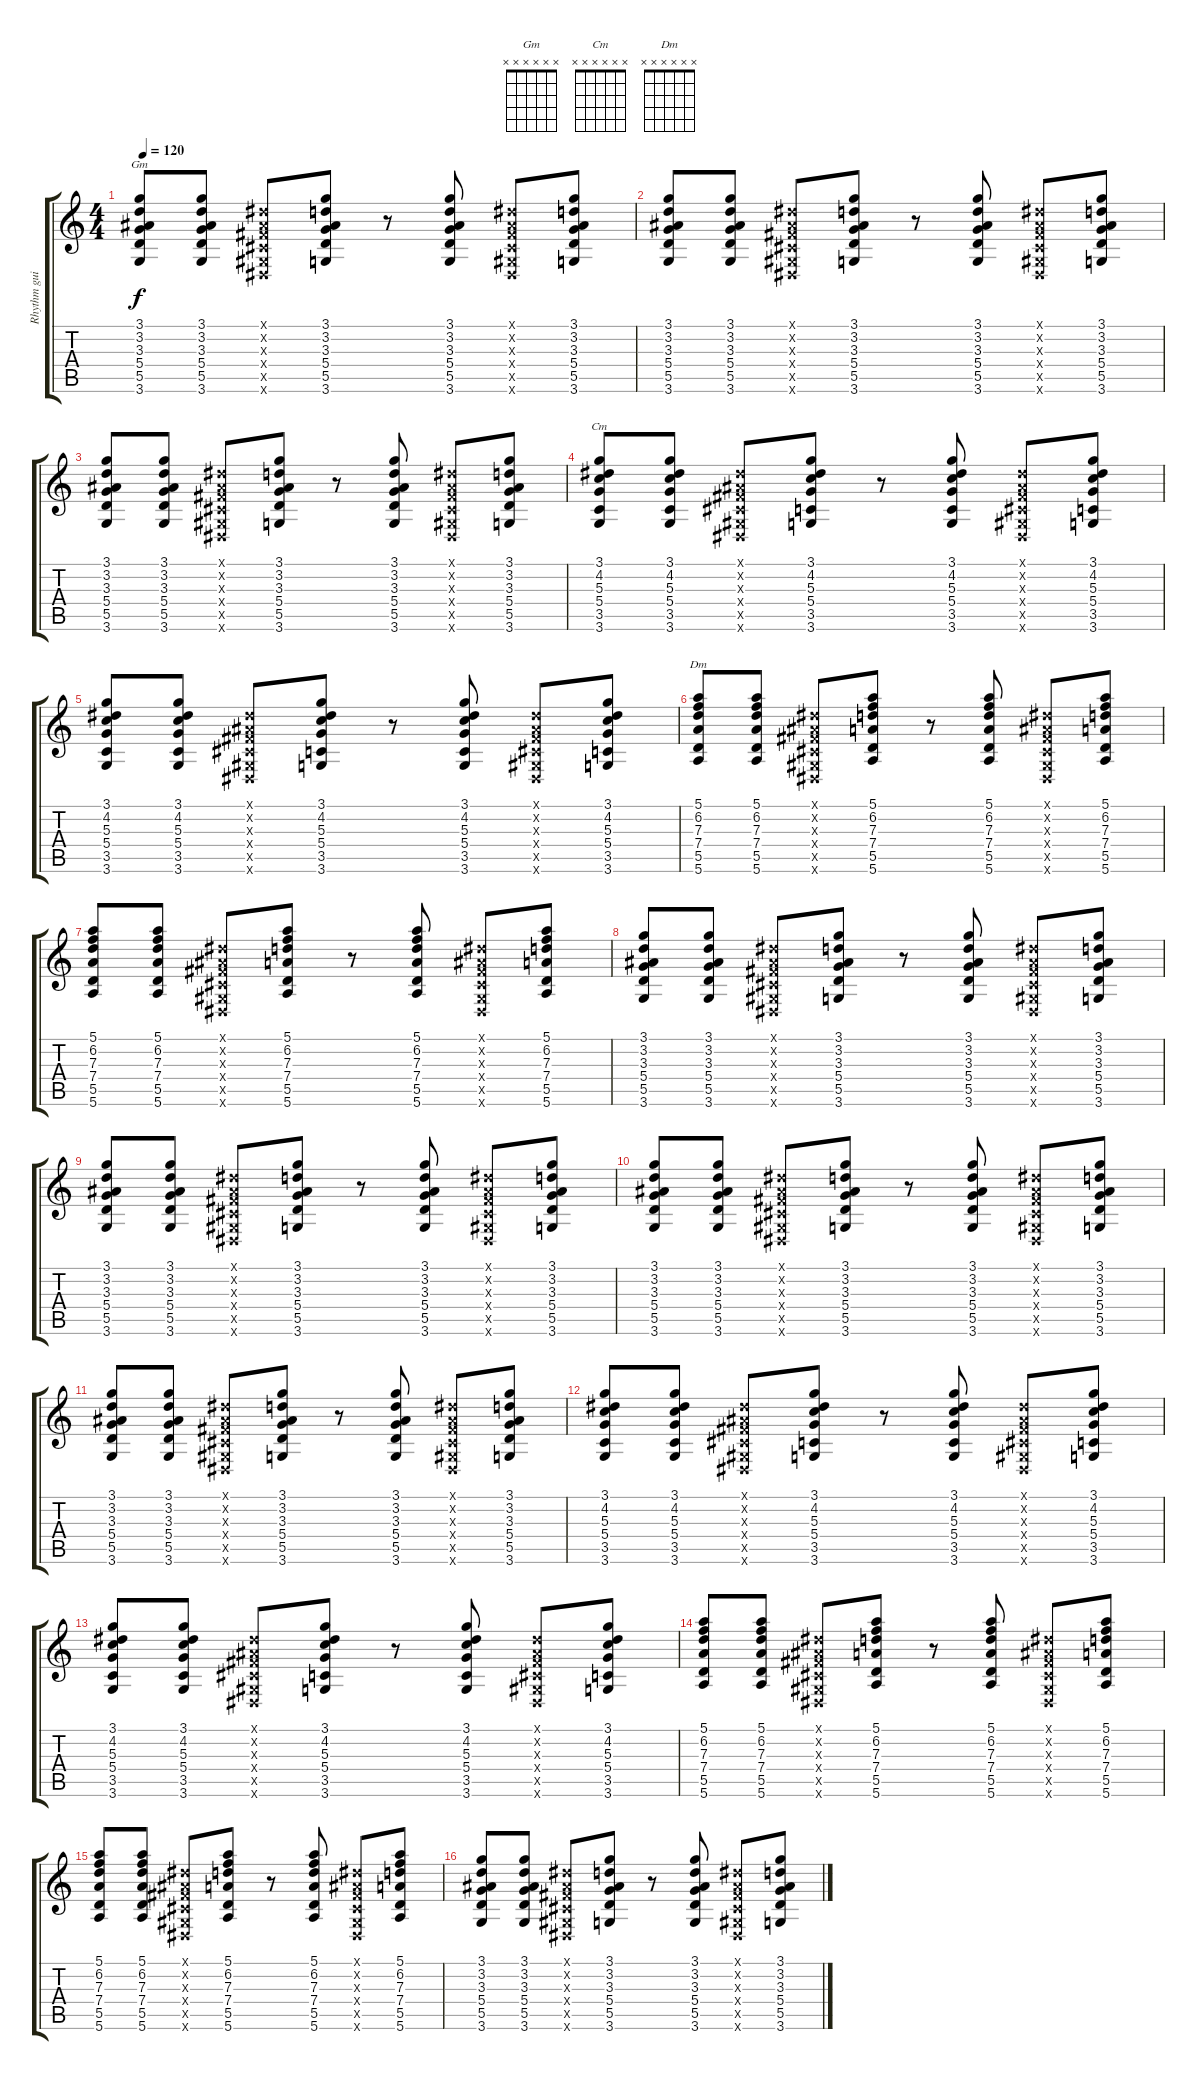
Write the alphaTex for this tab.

\track ("Rhythm guitar" "Rhythm gui") {instrument acousticguitarsteel}
\staff {score tabs}
\tuning (E4 B3 G3 D3 A2 E2) {hide}
\chord ("Gm" x x x x x x) {firstfret 0}
\chord ("Cm" x x x x x x) {firstfret 0}
\chord ("Dm" x x x x x x) {firstfret 0}
\ts (4 4)
\tempo 120
\clef g2
\ks c
(3.1 3.2 3.3 5.4 5.5 3.6).8{ch "Gm" dy f} (3.1 3.2 3.3 5.4 5.5 3.6).8 (-1.1{x} -1.2{x} -1.3{x} -1.4{x} -1.5{x} -1.6{x}).8 (3.1 3.2 3.3 5.4 5.5 3.6).8 r.8 (3.1 3.2 3.3 5.4 5.5 3.6).8 (-1.1{x} -1.2{x} -1.3{x} -1.4{x} -1.5{x} -1.6{x}).8 (3.1 3.2 3.3 5.4 5.5 3.6).8 |
(3.1 3.2 3.3 5.4 5.5 3.6).8 (3.1 3.2 3.3 5.4 5.5 3.6).8 (-1.1{x} -1.2{x} -1.3{x} -1.4{x} -1.5{x} -1.6{x}).8 (3.1 3.2 3.3 5.4 5.5 3.6).8 r.8 (3.1 3.2 3.3 5.4 5.5 3.6).8 (-1.1{x} -1.2{x} -1.3{x} -1.4{x} -1.5{x} -1.6{x}).8 (3.1 3.2 3.3 5.4 5.5 3.6).8 |
(3.1 3.2 3.3 5.4 5.5 3.6).8 (3.1 3.2 3.3 5.4 5.5 3.6).8 (-1.1{x} -1.2{x} -1.3{x} -1.4{x} -1.5{x} -1.6{x}).8 (3.1 3.2 3.3 5.4 5.5 3.6).8 r.8 (3.1 3.2 3.3 5.4 5.5 3.6).8 (-1.1{x} -1.2{x} -1.3{x} -1.4{x} -1.5{x} -1.6{x}).8 (3.1 3.2 3.3 5.4 5.5 3.6).8 |
(3.1 4.2 5.3 5.4 3.5 3.6).8{ch "Cm"} (3.1 4.2 5.3 5.4 3.5 3.6).8 (-1.1{x} -1.2{x} -1.3{x} -1.4{x} -1.5{x} -1.6{x}).8 (3.1 4.2 5.3 5.4 3.5 3.6).8 r.8 (3.1 4.2 5.3 5.4 3.5 3.6).8 (-1.1{x} -1.2{x} -1.3{x} -1.4{x} -1.5{x} -1.6{x}).8 (3.1 4.2 5.3 5.4 3.5 3.6).8 |
(3.1 4.2 5.3 5.4 3.5 3.6).8 (3.1 4.2 5.3 5.4 3.5 3.6).8 (-1.1{x} -1.2{x} -1.3{x} -1.4{x} -1.5{x} -1.6{x}).8 (3.1 4.2 5.3 5.4 3.5 3.6).8 r.8 (3.1 4.2 5.3 5.4 3.5 3.6).8 (-1.1{x} -1.2{x} -1.3{x} -1.4{x} -1.5{x} -1.6{x}).8 (3.1 4.2 5.3 5.4 3.5 3.6).8 |
(5.1 6.2 7.3 7.4 5.5 5.6).8{ch "Dm"} (5.1 6.2 7.3 7.4 5.5 5.6).8 (-1.1{x} -1.2{x} -1.3{x} -1.4{x} -1.5{x} -1.6{x}).8 (5.1 6.2 7.3 7.4 5.5 5.6).8 r.8 (5.1 6.2 7.3 7.4 5.5 5.6).8 (-1.1{x} -1.2{x} -1.3{x} -1.4{x} -1.5{x} -1.6{x}).8 (5.1 6.2 7.3 7.4 5.5 5.6).8 |
(5.1 6.2 7.3 7.4 5.5 5.6).8 (5.1 6.2 7.3 7.4 5.5 5.6).8 (-1.1{x} -1.2{x} -1.3{x} -1.4{x} -1.5{x} -1.6{x}).8 (5.1 6.2 7.3 7.4 5.5 5.6).8 r.8 (5.1 6.2 7.3 7.4 5.5 5.6).8 (-1.1{x} -1.2{x} -1.3{x} -1.4{x} -1.5{x} -1.6{x}).8 (5.1 6.2 7.3 7.4 5.5 5.6).8 |
(3.1 3.2 3.3 5.4 5.5 3.6).8 (3.1 3.2 3.3 5.4 5.5 3.6).8 (-1.1{x} -1.2{x} -1.3{x} -1.4{x} -1.5{x} -1.6{x}).8 (3.1 3.2 3.3 5.4 5.5 3.6).8 r.8 (3.1 3.2 3.3 5.4 5.5 3.6).8 (-1.1{x} -1.2{x} -1.3{x} -1.4{x} -1.5{x} -1.6{x}).8 (3.1 3.2 3.3 5.4 5.5 3.6).8 |
(3.1 3.2 3.3 5.4 5.5 3.6).8 (3.1 3.2 3.3 5.4 5.5 3.6).8 (-1.1{x} -1.2{x} -1.3{x} -1.4{x} -1.5{x} -1.6{x}).8 (3.1 3.2 3.3 5.4 5.5 3.6).8 r.8 (3.1 3.2 3.3 5.4 5.5 3.6).8 (-1.1{x} -1.2{x} -1.3{x} -1.4{x} -1.5{x} -1.6{x}).8 (3.1 3.2 3.3 5.4 5.5 3.6).8 |
(3.1 3.2 3.3 5.4 5.5 3.6).8 (3.1 3.2 3.3 5.4 5.5 3.6).8 (-1.1{x} -1.2{x} -1.3{x} -1.4{x} -1.5{x} -1.6{x}).8 (3.1 3.2 3.3 5.4 5.5 3.6).8 r.8 (3.1 3.2 3.3 5.4 5.5 3.6).8 (-1.1{x} -1.2{x} -1.3{x} -1.4{x} -1.5{x} -1.6{x}).8 (3.1 3.2 3.3 5.4 5.5 3.6).8 |
(3.1 3.2 3.3 5.4 5.5 3.6).8 (3.1 3.2 3.3 5.4 5.5 3.6).8 (-1.1{x} -1.2{x} -1.3{x} -1.4{x} -1.5{x} -1.6{x}).8 (3.1 3.2 3.3 5.4 5.5 3.6).8 r.8 (3.1 3.2 3.3 5.4 5.5 3.6).8 (-1.1{x} -1.2{x} -1.3{x} -1.4{x} -1.5{x} -1.6{x}).8 (3.1 3.2 3.3 5.4 5.5 3.6).8 |
(3.1 4.2 5.3 5.4 3.5 3.6).8 (3.1 4.2 5.3 5.4 3.5 3.6).8 (-1.1{x} -1.2{x} -1.3{x} -1.4{x} -1.5{x} -1.6{x}).8 (3.1 4.2 5.3 5.4 3.5 3.6).8 r.8 (3.1 4.2 5.3 5.4 3.5 3.6).8 (-1.1{x} -1.2{x} -1.3{x} -1.4{x} -1.5{x} -1.6{x}).8 (3.1 4.2 5.3 5.4 3.5 3.6).8 |
(3.1 4.2 5.3 5.4 3.5 3.6).8 (3.1 4.2 5.3 5.4 3.5 3.6).8 (-1.1{x} -1.2{x} -1.3{x} -1.4{x} -1.5{x} -1.6{x}).8 (3.1 4.2 5.3 5.4 3.5 3.6).8 r.8 (3.1 4.2 5.3 5.4 3.5 3.6).8 (-1.1{x} -1.2{x} -1.3{x} -1.4{x} -1.5{x} -1.6{x}).8 (3.1 4.2 5.3 5.4 3.5 3.6).8 |
(5.1 6.2 7.3 7.4 5.5 5.6).8 (5.1 6.2 7.3 7.4 5.5 5.6).8 (-1.1{x} -1.2{x} -1.3{x} -1.4{x} -1.5{x} -1.6{x}).8 (5.1 6.2 7.3 7.4 5.5 5.6).8 r.8 (5.1 6.2 7.3 7.4 5.5 5.6).8 (-1.1{x} -1.2{x} -1.3{x} -1.4{x} -1.5{x} -1.6{x}).8 (5.1 6.2 7.3 7.4 5.5 5.6).8 |
(5.1 6.2 7.3 7.4 5.5 5.6).8 (5.1 6.2 7.3 7.4 5.5 5.6).8 (-1.1{x} -1.2{x} -1.3{x} -1.4{x} -1.5{x} -1.6{x}).8 (5.1 6.2 7.3 7.4 5.5 5.6).8 r.8 (5.1 6.2 7.3 7.4 5.5 5.6).8 (-1.1{x} -1.2{x} -1.3{x} -1.4{x} -1.5{x} -1.6{x}).8 (5.1 6.2 7.3 7.4 5.5 5.6).8 |
(3.1 3.2 3.3 5.4 5.5 3.6).8 (3.1 3.2 3.3 5.4 5.5 3.6).8 (-1.1{x} -1.2{x} -1.3{x} -1.4{x} -1.5{x} -1.6{x}).8 (3.1 3.2 3.3 5.4 5.5 3.6).8 r.8 (3.1 3.2 3.3 5.4 5.5 3.6).8 (-1.1{x} -1.2{x} -1.3{x} -1.4{x} -1.5{x} -1.6{x}).8 (3.1 3.2 3.3 5.4 5.5 3.6).8
